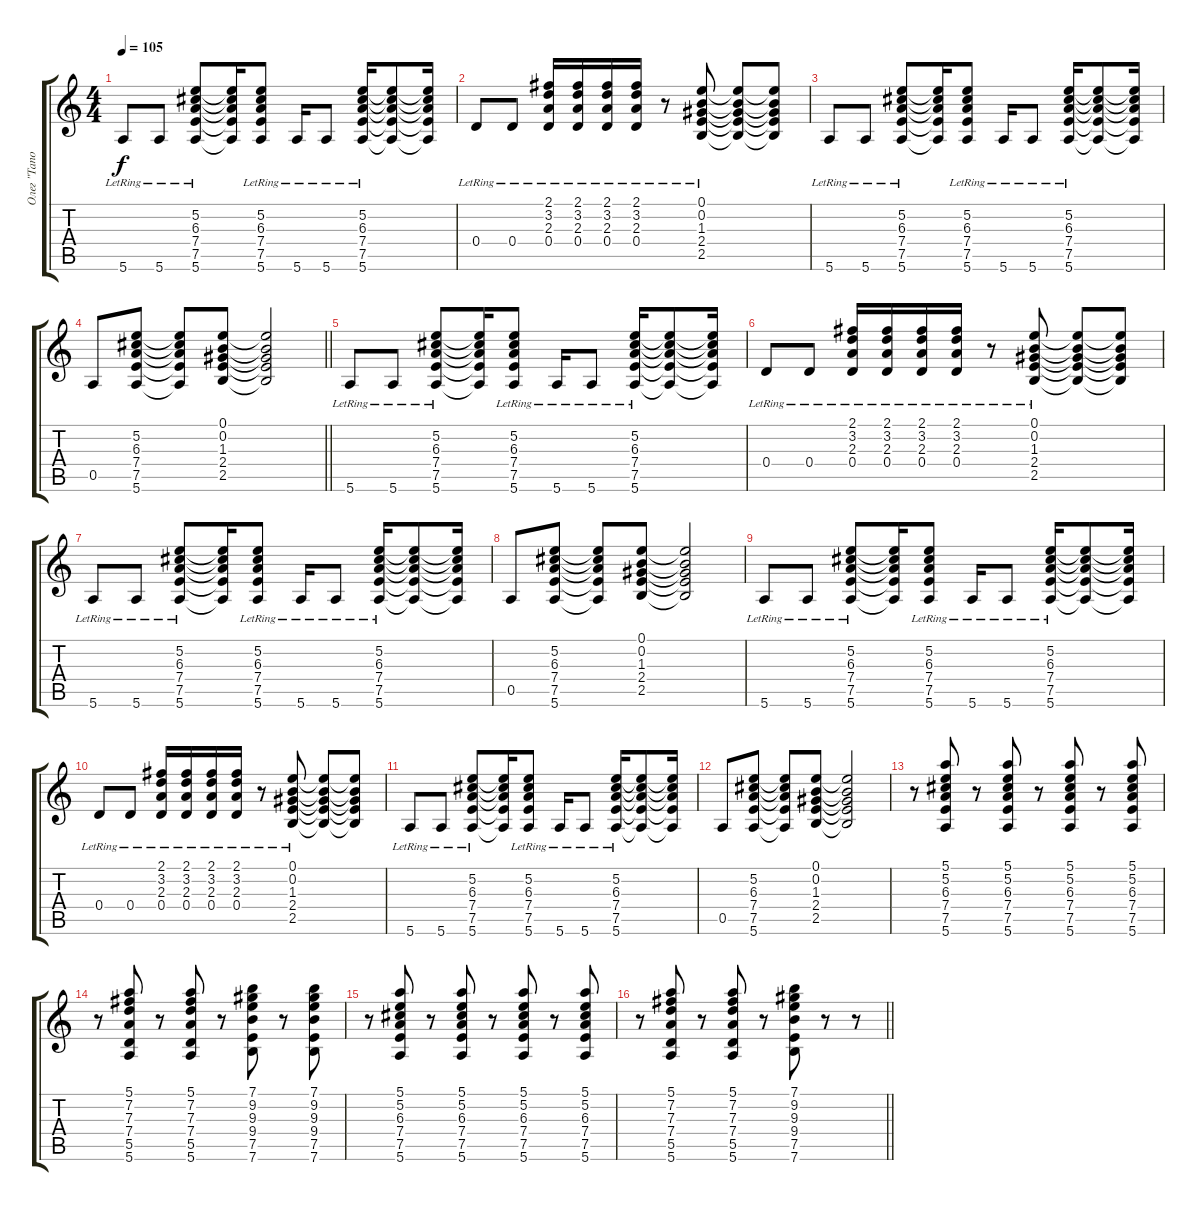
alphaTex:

\track ("Олег \"Тапог\" Абрамов" "Олег \"Тапо") {instrument electricguitarclean}
\staff {score tabs}
\tuning (E4 B3 G3 D3 A2 E2) {hide}
\ts (4 4)
\tempo 105
\clef g2
\ks c
5.6{lr}.8{dy f instrument electricguitarclean} 5.6{lr}.8 (5.2{lr} 6.3{lr} 7.4{lr} 7.5{lr} 5.6{lr}).8 (5.2{t} 6.3{t} 7.4{t} 7.5{t} 5.6{t}).16 (5.2{lr} 6.3{lr} 7.4{lr} 7.5{lr} 5.6{lr}).8 5.6{lr}.16 5.6{lr}.8 (5.2{lr} 6.3{lr} 7.4{lr} 7.5{lr} 5.6{lr}).16 (5.2{t} 6.3{t} 7.4{t} 7.5{t} 5.6{t}).8 (5.2{t} 6.3{t} 7.4{t} 7.5{t} 5.6{t}).16 |
0.4{lr}.8 0.4{lr}.8 (2.1{lr} 3.2{lr} 2.3{lr} 0.4{lr}).16 (2.1{lr} 3.2{lr} 2.3{lr} 0.4{lr}).16 (2.1{lr} 3.2{lr} 2.3{lr} 0.4{lr}).16 (2.1{lr} 3.2{lr} 2.3{lr} 0.4{lr}).16 r.8 (0.1{lr} 0.2{lr} 1.3{lr} 2.4{lr} 2.5{lr}).8 (0.1{t} 0.2{t} 1.3{t} 2.4{t} 2.5{t}).8 (0.1{t} 0.2{t} 1.3{t} 2.4{t} 2.5{t}).8 |
5.6{lr}.8 5.6{lr}.8 (5.2{lr} 6.3{lr} 7.4{lr} 7.5{lr} 5.6{lr}).8 (5.2{t} 6.3{t} 7.4{t} 7.5{t} 5.6{t}).16 (5.2{lr} 6.3{lr} 7.4{lr} 7.5{lr} 5.6{lr}).8 5.6{lr}.16 5.6{lr}.8 (5.2{lr} 6.3{lr} 7.4{lr} 7.5{lr} 5.6{lr}).16 (5.2{t} 6.3{t} 7.4{t} 7.5{t} 5.6{t}).8 (5.2{t} 6.3{t} 7.4{t} 7.5{t} 5.6{t}).16 |
\barLineRight lightlight
0.5.8 (5.2 6.3 7.4 7.5 5.6).8 (5.2{t} 6.3{t} 7.4{t} 7.5{t} 5.6{t}).8 (0.1 0.2 1.3 2.4 2.5).8 (0.1{t} 0.2{t} 1.3{t} 2.4{t} 2.5{t}).2 |
\section ("" "")
5.6{lr}.8 5.6{lr}.8 (5.2{lr} 6.3{lr} 7.4{lr} 7.5{lr} 5.6{lr}).8 (5.2{t} 6.3{t} 7.4{t} 7.5{t} 5.6{t}).16 (5.2{lr} 6.3{lr} 7.4{lr} 7.5{lr} 5.6{lr}).8 5.6{lr}.16 5.6{lr}.8 (5.2{lr} 6.3{lr} 7.4{lr} 7.5{lr} 5.6{lr}).16 (5.2{t} 6.3{t} 7.4{t} 7.5{t} 5.6{t}).8 (5.2{t} 6.3{t} 7.4{t} 7.5{t} 5.6{t}).16 |
0.4{lr}.8 0.4{lr}.8 (2.1{lr} 3.2{lr} 2.3{lr} 0.4{lr}).16 (2.1{lr} 3.2{lr} 2.3{lr} 0.4{lr}).16 (2.1{lr} 3.2{lr} 2.3{lr} 0.4{lr}).16 (2.1{lr} 3.2{lr} 2.3{lr} 0.4{lr}).16 r.8 (0.1{lr} 0.2{lr} 1.3{lr} 2.4{lr} 2.5{lr}).8 (0.1{t} 0.2{t} 1.3{t} 2.4{t} 2.5{t}).8 (0.1{t} 0.2{t} 1.3{t} 2.4{t} 2.5{t}).8 |
5.6{lr}.8 5.6{lr}.8 (5.2{lr} 6.3{lr} 7.4{lr} 7.5{lr} 5.6{lr}).8 (5.2{t} 6.3{t} 7.4{t} 7.5{t} 5.6{t}).16 (5.2{lr} 6.3{lr} 7.4{lr} 7.5{lr} 5.6{lr}).8 5.6{lr}.16 5.6{lr}.8 (5.2{lr} 6.3{lr} 7.4{lr} 7.5{lr} 5.6{lr}).16 (5.2{t} 6.3{t} 7.4{t} 7.5{t} 5.6{t}).8 (5.2{t} 6.3{t} 7.4{t} 7.5{t} 5.6{t}).16 |
0.5.8 (5.2 6.3 7.4 7.5 5.6).8 (5.2{t} 6.3{t} 7.4{t} 7.5{t} 5.6{t}).8 (0.1 0.2 1.3 2.4 2.5).8 (0.1{t} 0.2{t} 1.3{t} 2.4{t} 2.5{t}).2 |
5.6{lr}.8 5.6{lr}.8 (5.2{lr} 6.3{lr} 7.4{lr} 7.5{lr} 5.6{lr}).8 (5.2{t} 6.3{t} 7.4{t} 7.5{t} 5.6{t}).16 (5.2{lr} 6.3{lr} 7.4{lr} 7.5{lr} 5.6{lr}).8 5.6{lr}.16 5.6{lr}.8 (5.2{lr} 6.3{lr} 7.4{lr} 7.5{lr} 5.6{lr}).16 (5.2{t} 6.3{t} 7.4{t} 7.5{t} 5.6{t}).8 (5.2{t} 6.3{t} 7.4{t} 7.5{t} 5.6{t}).16 |
0.4{lr}.8 0.4{lr}.8 (2.1{lr} 3.2{lr} 2.3{lr} 0.4{lr}).16 (2.1{lr} 3.2{lr} 2.3{lr} 0.4{lr}).16 (2.1{lr} 3.2{lr} 2.3{lr} 0.4{lr}).16 (2.1{lr} 3.2{lr} 2.3{lr} 0.4{lr}).16 r.8 (0.1{lr} 0.2{lr} 1.3{lr} 2.4{lr} 2.5{lr}).8 (0.1{t} 0.2{t} 1.3{t} 2.4{t} 2.5{t}).8 (0.1{t} 0.2{t} 1.3{t} 2.4{t} 2.5{t}).8 |
5.6{lr}.8 5.6{lr}.8 (5.2{lr} 6.3{lr} 7.4{lr} 7.5{lr} 5.6{lr}).8 (5.2{t} 6.3{t} 7.4{t} 7.5{t} 5.6{t}).16 (5.2{lr} 6.3{lr} 7.4{lr} 7.5{lr} 5.6{lr}).8 5.6{lr}.16 5.6{lr}.8 (5.2{lr} 6.3{lr} 7.4{lr} 7.5{lr} 5.6{lr}).16 (5.2{t} 6.3{t} 7.4{t} 7.5{t} 5.6{t}).8 (5.2{t} 6.3{t} 7.4{t} 7.5{t} 5.6{t}).16 |
0.5.8 (5.2 6.3 7.4 7.5 5.6).8 (5.2{t} 6.3{t} 7.4{t} 7.5{t} 5.6{t}).8 (0.1 0.2 1.3 2.4 2.5).8 (0.1{t} 0.2{t} 1.3{t} 2.4{t} 2.5{t}).2 |
r.8 (5.1 5.2 6.3 7.4 7.5 5.6).8 r.8 (5.1 5.2 6.3 7.4 7.5 5.6).8 r.8 (5.1 5.2 6.3 7.4 7.5 5.6).8 r.8 (5.1 5.2 6.3 7.4 7.5 5.6).8 |
r.8 (5.1 7.2 7.3 7.4 5.5 5.6).8 r.8 (5.1 7.2 7.3 7.4 5.5 5.6).8 r.8 (7.1 9.2 9.3 9.4 7.5 7.6).8 r.8 (7.1 9.2 9.3 9.4 7.5 7.6).8 |
r.8 (5.1 5.2 6.3 7.4 7.5 5.6).8 r.8 (5.1 5.2 6.3 7.4 7.5 5.6).8 r.8 (5.1 5.2 6.3 7.4 7.5 5.6).8 r.8 (5.1 5.2 6.3 7.4 7.5 5.6).8 |
\barLineRight lightlight
r.8 (5.1 7.2 7.3 7.4 5.5 5.6).8 r.8 (5.1 7.2 7.3 7.4 5.5 5.6).8 r.8 (7.1 9.2 9.3 9.4 7.5 7.6).8 r.8 r.8
